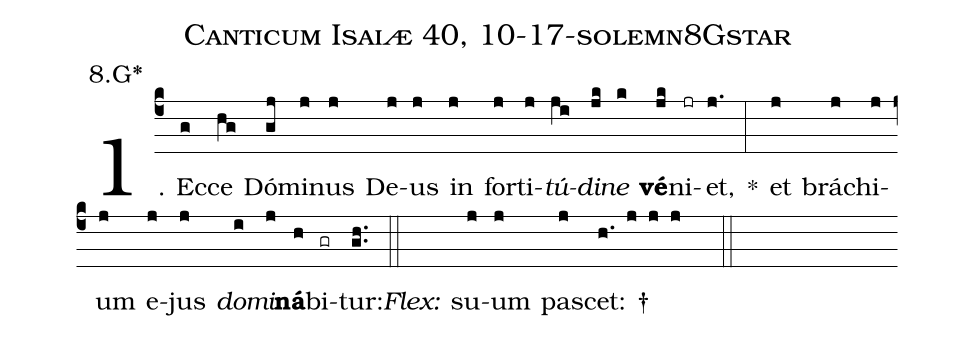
name: Canticum Isaiæ 40, 10-17-solemn8Gstar;
annotation: 8.G*;
%%
(c4)1. Ec(g)ce(hg) Dó(gj)mi(j)nus(j) De(j)us(j) in(j) for(j)ti(j)<i>tú</i>(ji)<i>di</i>(jk)<i>ne</i>(k) <b>vé</b>(jk)ni(jr)et,(j.) *(:) et(j) brá(j)chi(j)um(j) e(j)jus(j) <i>do</i>(i)<i>mi</i>(j)<b>ná</b>(h)bi(gr)tur:(gh..) (::)
<i>Flex:</i>()  su(j)um(j) pa(j)scet: †(h. j j j  ::)
